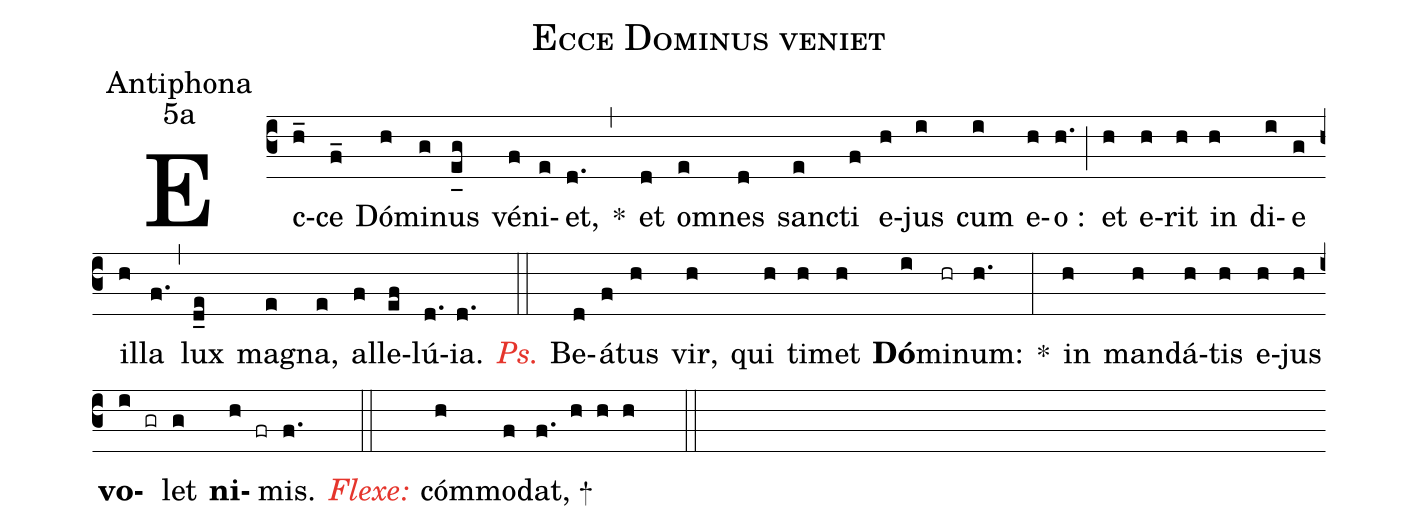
name:Ecce Dominus veniet;
office-part:Antiphona;
mode:5a;
%%
(c3) Ec(h_)ce(f_) Dó(h)mi(g)nus(e_[uh:l]g) vé(f)ni(e)et,(d.) *(,) et(d) o(e)mnes(d) san(e)cti(f) e(h)jus(i) cum(i) e(h)o :(h.) (;) et(h) e(h)rit(h) in(h) di(i)e(g) il(h)la(f.) (,) lux(d_e) ma(e)gna,(e) al(f)le(ef)lú(d.){ia}.(d.) (::)

<c><i>Ps.</i></c> Be(d)á(f)tus(h) vir,(h) qui(h) ti(h)met(h) <b>Dó</b>(i)mi(hr)num:(h.) <sp>*</sp>(:) in(h) man(h)dá(h)tis(h) e(h)jus(h) <b>vo</b>(i gr)let(g) <b>ni</b>(h fr)mis.(f.) (::) <c><i>Flexe:</i></c>  c{ó}m(h)mo(f)dat, <sp>+</sp>(f. h h h  ::)
